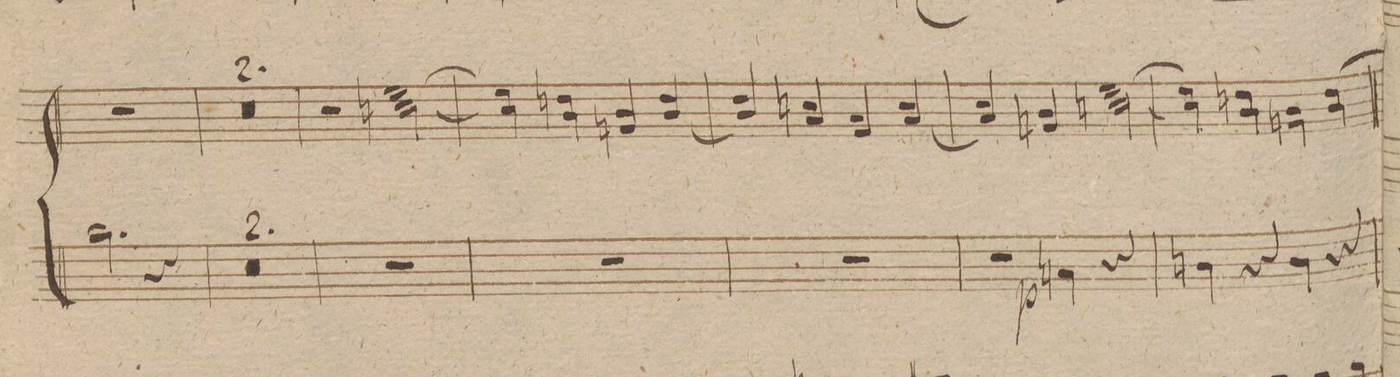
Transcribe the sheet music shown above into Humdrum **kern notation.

**kern
*I"Organo.
*clefF4
*k[f#c#g#d#]
*met(c|)
*M2/2
2.B\
4r
=28
0r
=29
=30
1r
=31
1r
=32
1r
=33
4r
4Cn\
4r
4ryy
=34
4Dn\
4r
4D\
4r
=35
*-
